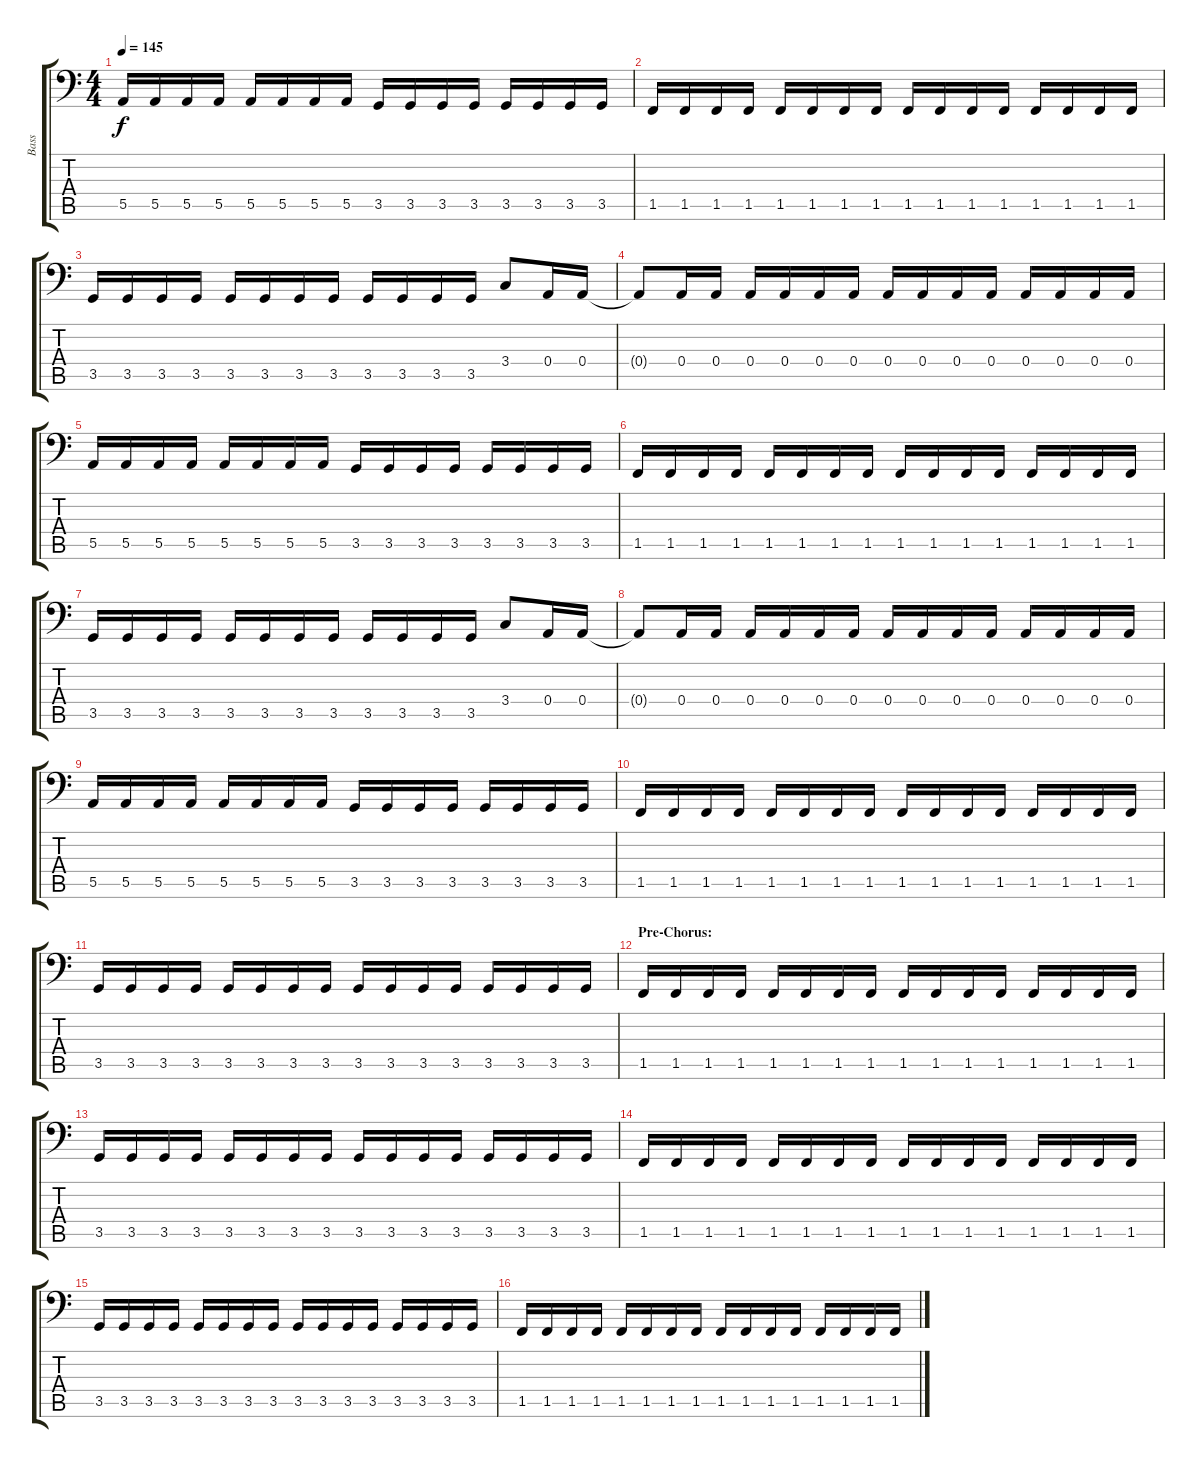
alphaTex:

\track ("Bass" "Bass") {instrument electricbassfinger}
\staff {score tabs}
\tuning (C3 G2 D2 A1 E1 B0) {hide}
\ts (4 4)
\tempo 145
\clef f4
\ks c
5.5.16{dy f} 5.5.16 5.5.16 5.5.16 5.5.16 5.5.16 5.5.16 5.5.16 3.5.16 3.5.16 3.5.16 3.5.16 3.5.16 3.5.16 3.5.16 3.5.16 |
1.5.16 1.5.16 1.5.16 1.5.16 1.5.16 1.5.16 1.5.16 1.5.16 1.5.16 1.5.16 1.5.16 1.5.16 1.5.16 1.5.16 1.5.16 1.5.16 |
3.5.16 3.5.16 3.5.16 3.5.16 3.5.16 3.5.16 3.5.16 3.5.16 3.5.16 3.5.16 3.5.16 3.5.16 3.4.8 0.4.16 0.4.16 |
0.4{t}.8 0.4.16 0.4.16 0.4.16 0.4.16 0.4.16 0.4.16 0.4.16 0.4.16 0.4.16 0.4.16 0.4.16 0.4.16 0.4.16 0.4.16 |
5.5.16 5.5.16 5.5.16 5.5.16 5.5.16 5.5.16 5.5.16 5.5.16 3.5.16 3.5.16 3.5.16 3.5.16 3.5.16 3.5.16 3.5.16 3.5.16 |
1.5.16 1.5.16 1.5.16 1.5.16 1.5.16 1.5.16 1.5.16 1.5.16 1.5.16 1.5.16 1.5.16 1.5.16 1.5.16 1.5.16 1.5.16 1.5.16 |
3.5.16 3.5.16 3.5.16 3.5.16 3.5.16 3.5.16 3.5.16 3.5.16 3.5.16 3.5.16 3.5.16 3.5.16 3.4.8 0.4.16 0.4.16 |
0.4{t}.8 0.4.16 0.4.16 0.4.16 0.4.16 0.4.16 0.4.16 0.4.16 0.4.16 0.4.16 0.4.16 0.4.16 0.4.16 0.4.16 0.4.16 |
5.5.16 5.5.16 5.5.16 5.5.16 5.5.16 5.5.16 5.5.16 5.5.16 3.5.16 3.5.16 3.5.16 3.5.16 3.5.16 3.5.16 3.5.16 3.5.16 |
1.5.16 1.5.16 1.5.16 1.5.16 1.5.16 1.5.16 1.5.16 1.5.16 1.5.16 1.5.16 1.5.16 1.5.16 1.5.16 1.5.16 1.5.16 1.5.16 |
3.5.16 3.5.16 3.5.16 3.5.16 3.5.16 3.5.16 3.5.16 3.5.16 3.5.16 3.5.16 3.5.16 3.5.16 3.5.16 3.5.16 3.5.16 3.5.16 |
\section ("" "Pre-Chorus:")
1.5.16 1.5.16 1.5.16 1.5.16 1.5.16 1.5.16 1.5.16 1.5.16 1.5.16 1.5.16 1.5.16 1.5.16 1.5.16 1.5.16 1.5.16 1.5.16 |
3.5.16 3.5.16 3.5.16 3.5.16 3.5.16 3.5.16 3.5.16 3.5.16 3.5.16 3.5.16 3.5.16 3.5.16 3.5.16 3.5.16 3.5.16 3.5.16 |
1.5.16 1.5.16 1.5.16 1.5.16 1.5.16 1.5.16 1.5.16 1.5.16 1.5.16 1.5.16 1.5.16 1.5.16 1.5.16 1.5.16 1.5.16 1.5.16 |
3.5.16 3.5.16 3.5.16 3.5.16 3.5.16 3.5.16 3.5.16 3.5.16 3.5.16 3.5.16 3.5.16 3.5.16 3.5.16 3.5.16 3.5.16 3.5.16 |
1.5.16 1.5.16 1.5.16 1.5.16 1.5.16 1.5.16 1.5.16 1.5.16 1.5.16 1.5.16 1.5.16 1.5.16 1.5.16 1.5.16 1.5.16 1.5.16
